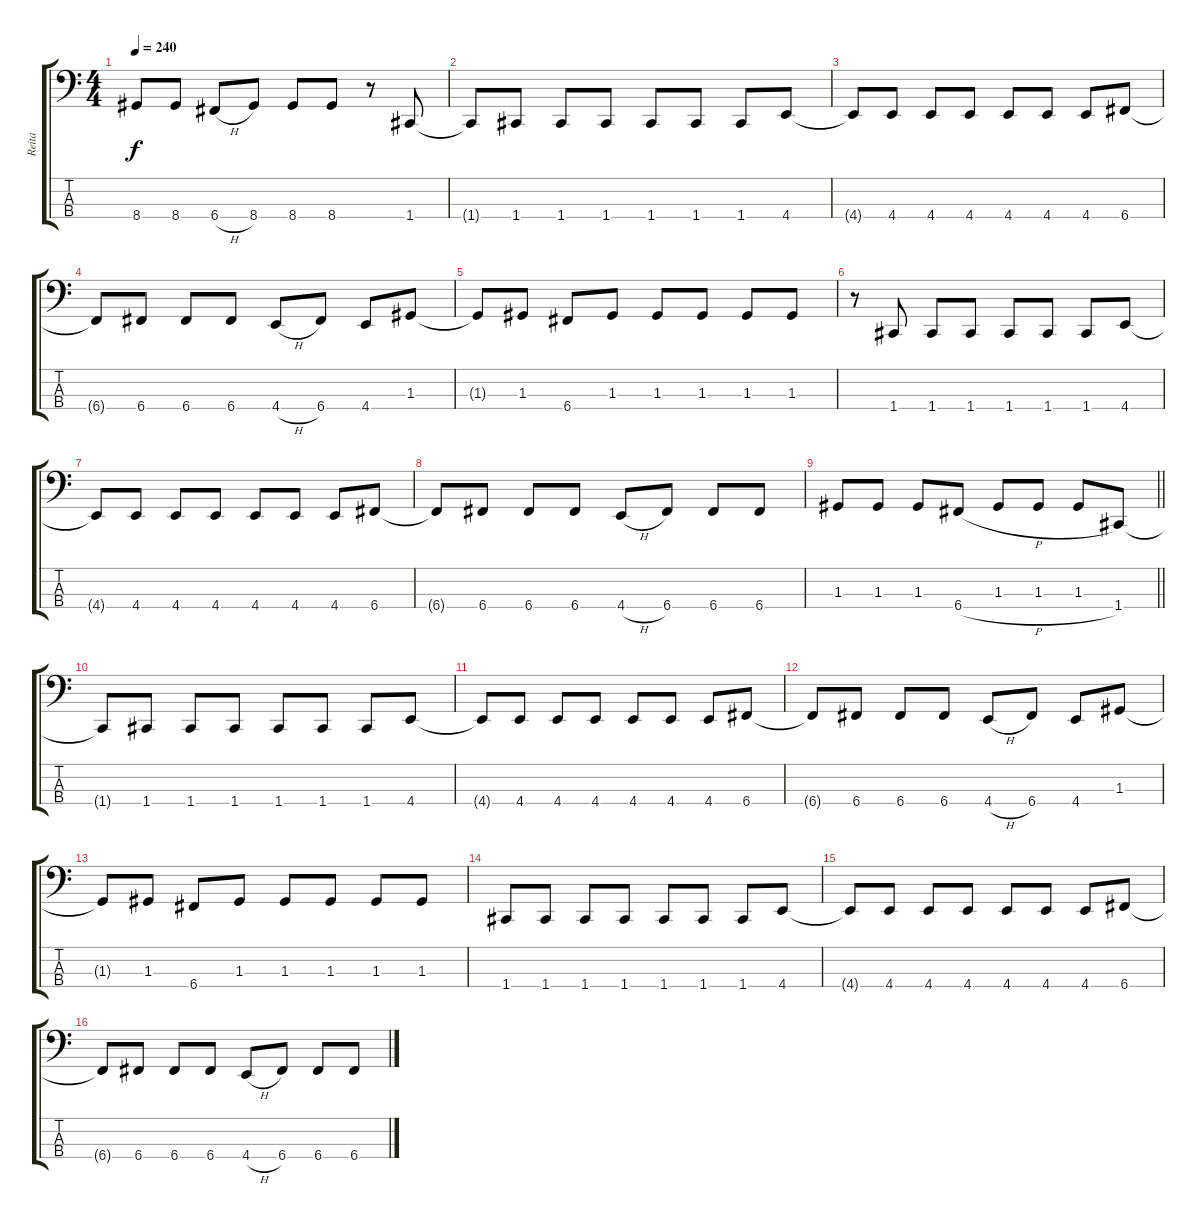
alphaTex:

\track ("Reita" "Reita") {instrument electricbasspick}
\staff {score tabs}
\tuning (F2 C2 G1 C1) {hide}
\ts (4 4)
\tempo 240
\clef f4
\ks c
8.4.8{dy f} 8.4.8 6.4{h}.8 8.4.8 8.4.8 8.4.8 r.8 1.4.8 |
1.4{t}.8 1.4.8 1.4.8 1.4.8 1.4.8 1.4.8 1.4.8 4.4.8 |
4.4{t}.8 4.4.8 4.4.8 4.4.8 4.4.8 4.4.8 4.4.8 6.4.8 |
6.4{t}.8 6.4.8 6.4.8 6.4.8 4.4{h}.8 6.4.8 4.4.8 1.3.8 |
1.3{t}.8 1.3.8 6.4.8 1.3.8 1.3.8 1.3.8 1.3.8 1.3.8 |
r.8 1.4.8 1.4.8 1.4.8 1.4.8 1.4.8 1.4.8 4.4.8 |
4.4{t}.8 4.4.8 4.4.8 4.4.8 4.4.8 4.4.8 4.4.8 6.4.8 |
6.4{t}.8 6.4.8 6.4.8 6.4.8 4.4{h}.8 6.4.8 6.4.8 6.4.8 |
\barLineRight lightlight
1.3.8 1.3.8 1.3.8 6.4{h}.8 1.3.8 1.3.8 1.3.8 1.4.8 |
\section ("" "")
1.4{t}.8 1.4.8 1.4.8 1.4.8 1.4.8 1.4.8 1.4.8 4.4.8 |
4.4{t}.8 4.4.8 4.4.8 4.4.8 4.4.8 4.4.8 4.4.8 6.4.8 |
6.4{t}.8 6.4.8 6.4.8 6.4.8 4.4{h}.8 6.4.8 4.4.8 1.3.8 |
1.3{t}.8 1.3.8 6.4.8 1.3.8 1.3.8 1.3.8 1.3.8 1.3.8 |
1.4.8 1.4.8 1.4.8 1.4.8 1.4.8 1.4.8 1.4.8 4.4.8 |
4.4{t}.8 4.4.8 4.4.8 4.4.8 4.4.8 4.4.8 4.4.8 6.4.8 |
6.4{t}.8 6.4.8 6.4.8 6.4.8 4.4{h}.8 6.4.8 6.4.8 6.4.8
